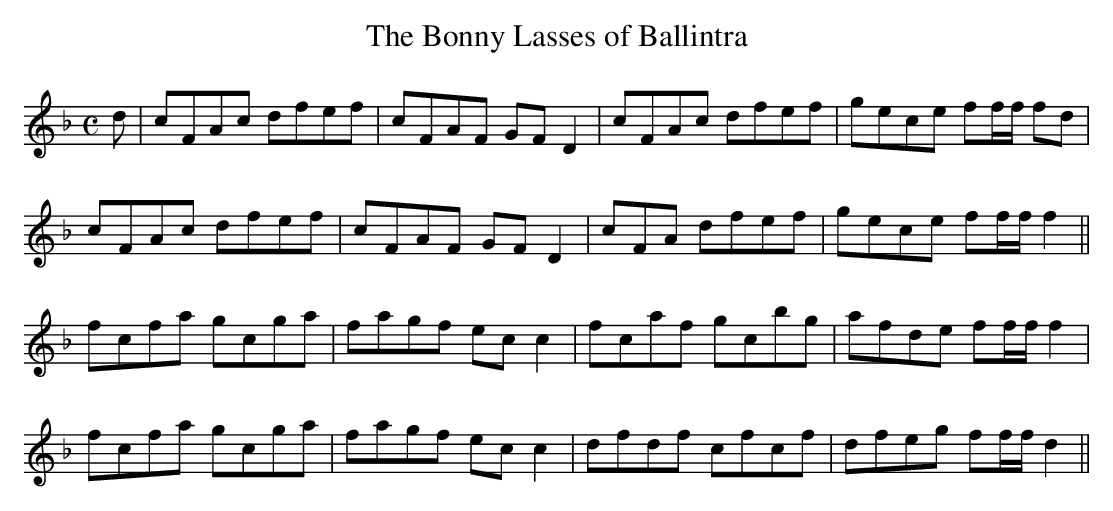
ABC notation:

X:1
T:Bonny Lasses of Ballintra, The
M:C
L:1/8
K:F
d|cFAc dfef|cFAF GF D2|cFAc dfef|gece ff/f/ fd|
cFAc dfef|cFAF GF D2|cFA  dfef|gece ff/f/ f2||
fcfa gcga|fagf ec c2|fcaf gcbg|afde ff/f/ f2|
fcfa gcga|fagf ec c2|dfdf  cfcf|dfeg ff/f/ d2||
